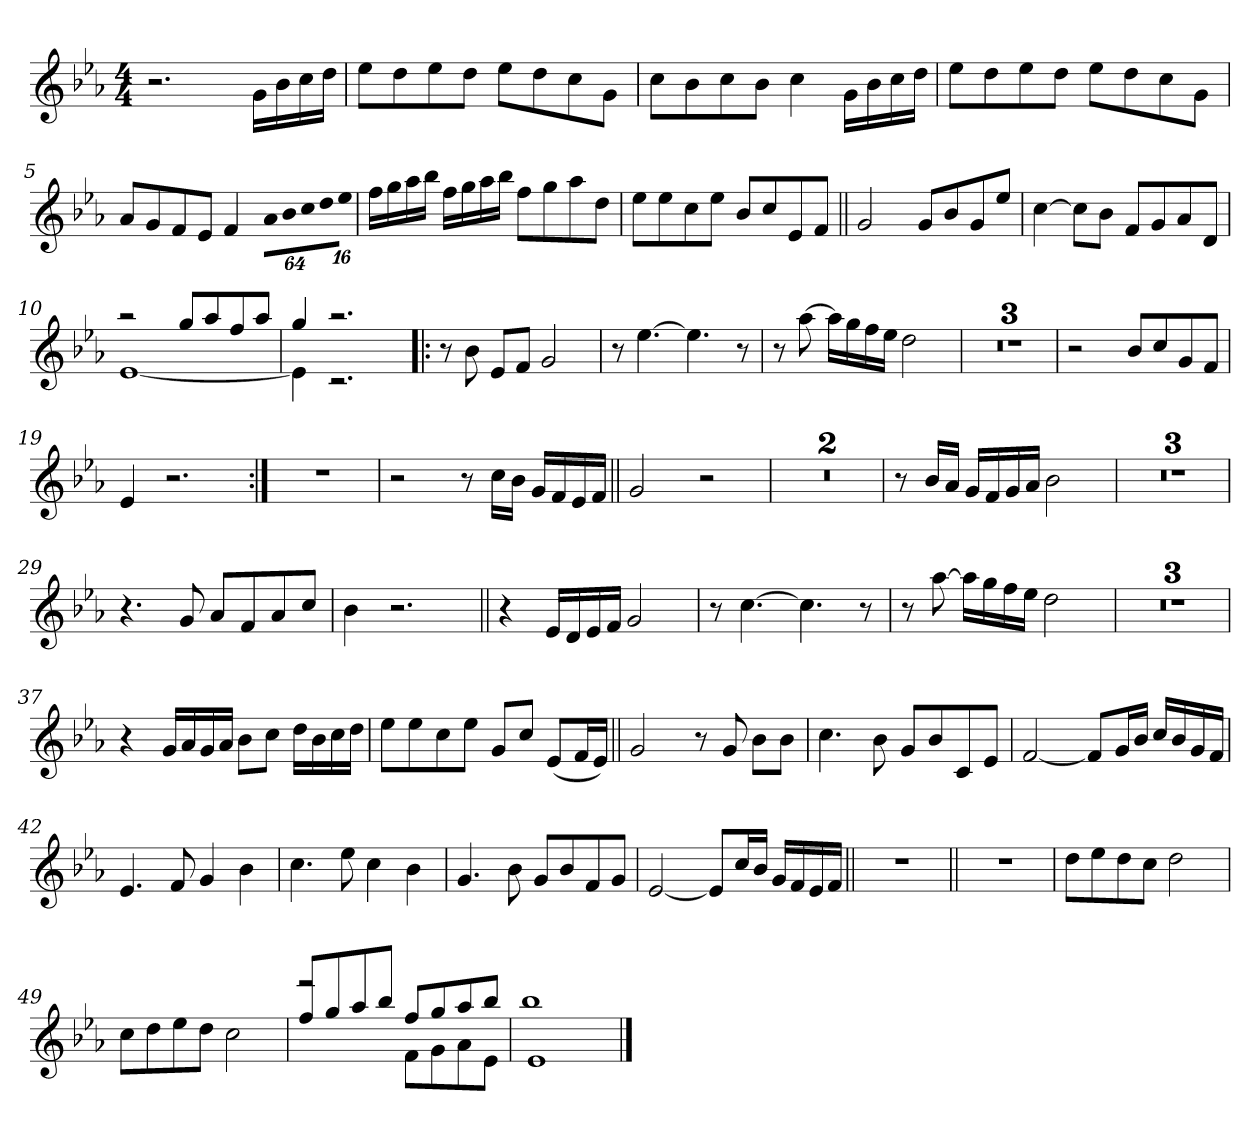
**kern
*part1
*staff1
!!LO:PB:g=z
*clefG2
*k[b-e-a-]
*E-:
*M4/4
*MM79
=1
2.r
16gi\LL
16b-i\
16cci\
16ddi\JJ
=2
8ee-i\L
8ddi\
8ee-i\
8ddi\J
8ee-i\L
8ddi\
8cci\
8gi\J
=3
8cci\L
8b-i\
8cci\
8b-i\J
4cci\
16gi\LL
16b-i\
16cci\
16ddi\JJ
=4
8ee-i\L
8ddi\
8ee-i\
8ddi\J
8ee-i\L
8ddi\
8cci\
8gi\J
!!LO:LB:g=z
=5
8a-i/L
8gi/
8fi/
8e-i/J
4fi/
*Xbrackettup
!LO:N:vis=16
1024%51a-i\LL
!LO:N:vis=16
1024%51b-i\
!LO:N:vis=16
1024%51cci\
!LO:N:vis=16
1024%51ddi\
!LO:N:vis=16
256%13ee-i\JJ
=6
16ffi\LL
16ggi\
16aa-i\
16bb-i\JJ
16ffi\LL
16ggi\
16aa-i\
16bb-i\JJ
8ffi\L
8ggi\
8aa-i\
8ddi\J
=7
8ee-i\L
8ee-i\
8cci\
8ee-i\J
8b-i/L
8cci/
8e-i/
8fi/J
=8||
2gi/
8gi/L
8b-i/
8gi/
8ee-i/J
!!LO:LB:g=z
=9
[>4cci\
8cci\L]
8b-i\J
8fi/L
8gi/
8a-i/
8di/J
=10
*^
2r	[>1e-i
8ggi/L	.
8aa-i/	.
8ffi/	.
8aa-i/J	.
=11	=11
4ggi/	4e-i\]
2.r	2.r
*v	*v
=12!|:
8r
8b-i\
8e-i/L
8fi/J
2gi/
=13
8r
[>4.ee-i\
4.ee-i\]
8r
=14
8r
[>8aa-i\
16aa-i\LL]
16ggi\
16ffi\
16ee-i\JJ
2ddi\
!!LO:LB:g=z
=15
1r
=16
1r
=17
1r
=18
2r
8b-i/L
8cci/
8gi/
8fi/J
=19
4e-i/
2.r
=20:|!
1r
=21
2r
8r
16cci\LL
16b-i\JJ
16gi/LL
16fi/
16e-i/
16fi/JJ
!!LO:LB:g=z
=22||
2gi/
2r
=23
1r
=24
1r
=25
8r
16b-i/LL
16a-i/JJ
16gi/LL
16fi/
16gi/
16a-i/JJ
2b-i\
=26
1r
=27
1r
=28
1r
!!LO:LB:g=z
=29
4.r
8gi/
8a-i/L
8fi/
8a-i/
8cci/J
=30
4b-i\
2.r
=31||
4r
16e-i/LL
16di/
16e-i/
16fi/JJ
2gi/
=32
8r
[>4.cci\
4.cci\]
8r
=33
8r
[>8aa-i\
16aa-i\LL]
16ggi\
16ffi\
16ee-i\JJ
2ddi\
=34
1r
!!LO:LB:g=z
=35
1r
=36
1r
=37
4r
16gi/LL
16a-i/
16gi/
16a-i/JJ
8b-i\L
8cci\J
16ddi\LL
16b-i\
16cci\
16ddi\JJ
=38
8ee-i\L
8ee-i\
8cci\
8ee-i\J
8gi/L
8cci/J
(8e-i/L
16fi/L
16e-i/JJ)
=39||
2gi/
8r
8gi/
8b-i\L
8b-i\J
!!LO:LB:g=z
=40
4.cci\
8b-i\
8gi/L
8b-i/
8ci/
8e-i/J
=41
[<2fi/
8fi/L]
16gi/L
16b-i/JJ
16cci/LL
16b-i/
16gi/
16fi/JJ
=42
4.e-i/
8fi/
4gi/
4b-i\
=43
4.cci\
8ee-i\
4cci\
4b-i\
=44
4.gi/
8b-i\
8gi/L
8b-i/
8fi/
8gi/J
!!LO:LB:g=z
=45
[<2e-i/
8e-i/L]
16cci/L
16b-i/JJ
16gi/LL
16fi/
16e-i/
16fi/JJ
=46||
1r
=47||
1r
=48
8ddi\L
8ee-i\
8ddi\
8cci\J
2ddi\
!!LO:LB:g=z
=49
8cci\L
8ddi\
8ee-i\
8ddi\J
2cci\
=50
*^
2r	8ffi/L
.	8ggi/
.	8aa-i/
.	8bb-i/J
8fi\L	8ffi/L
8gi\	8ggi/
8a-i\	8aa-i/
8e-i\J	8bb-i/J
=51	=51
1e-i	1bb-i
*v	*v
==
*-
